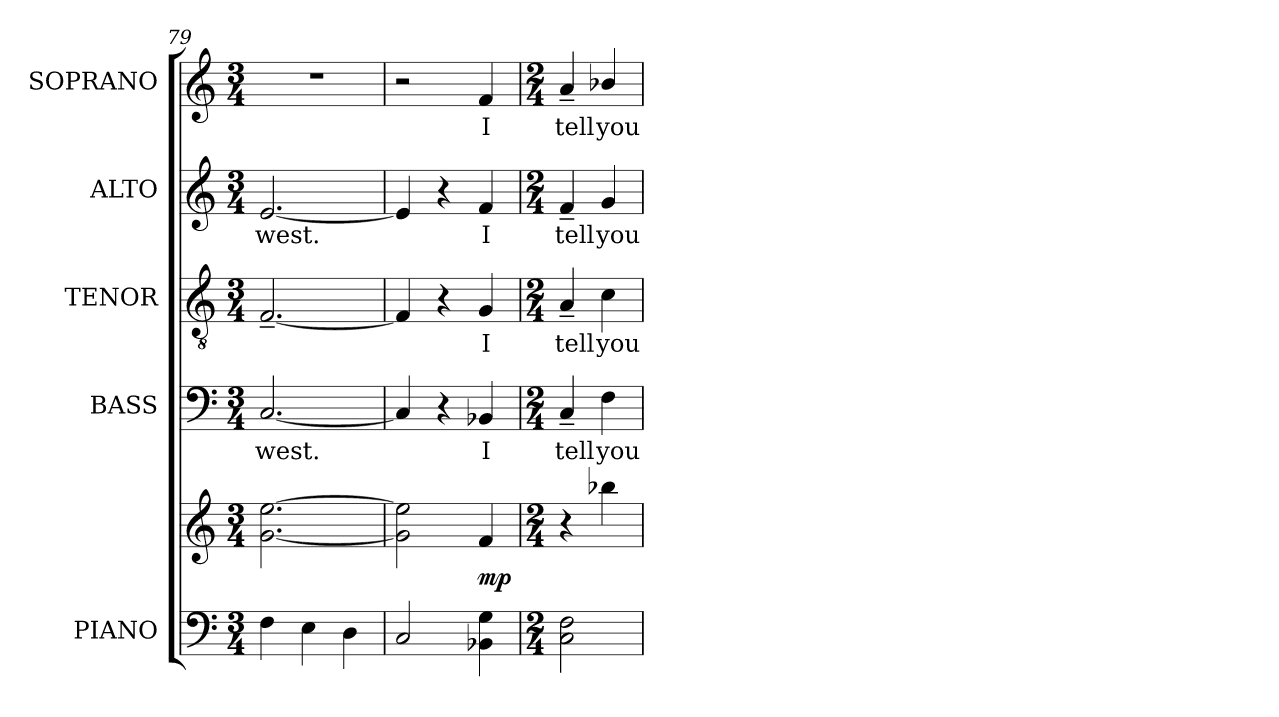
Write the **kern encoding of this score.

**kern	**kern	**dynam	**kern	**text	**kern	**text	**kern	**text	**kern	**text
*part5	*part5	*part5	*part4	*part4	*part3	*part3	*part2	*part2	*part1	*part1
*staff6	*staff5	*staff5/6	*staff4	*staff4	*staff3	*staff3	*staff2	*staff2	*staff1	*staff1
*I"PIANO	*	*	*I"BASS	*	*I"TENOR	*	*I"ALTO	*	*I"SOPRANO	*
*I'PNO.	*	*	*I'B.	*	*I'T.	*	*I'A.	*	*I'S.	*
*clefF4	*clefG2	*	*clefF4	*	*clefGv2	*	*clefG2	*	*clefG2	*
*	*	*	*	*	*ITrd7c12	*	*	*	*	*
*k[]	*k[]	*	*k[]	*	*k[]	*	*k[]	*	*k[]	*
*C:	*C:	*	*C:	*	*C:	*	*C:	*	*C:	*
*M3/4	*M3/4	*	*M3/4	*	*M3/4	*	*M3/4	*	*M3/4	*
=79	=79	=79	=79	=79	=79	=79	=79	=79	=79	=79
!	!	!	!	!LO:LY:b:color=#000000	!	!	!	!	!	!
!	!	!	!	!	!	!	!	!LO:LY:b:color=#000000	!LO:N:vis=1	!
4Fi\	[2.gi\ [2.eei	.	[2.Ci/	west.	[2.FF~i/	.	[2.ei/	west.	2.r	.
4Ei\	.	.	.	.	.	.	.	.	.	.
4Di\	.	.	.	.	.	.	.	.	.	.
!!LO:PB:g=z
=80	=80	=80	=80	=80	=80	=80	=80	=80	=80	=80
2Ci/	2gi\] 2eei]	.	4Ci/]	.	4FFi/]	.	4ei/]	.	2r	.
.	.	.	4r	.	4r	.	4r	.	.	.
!	!	!	!	!LO:LY:b:color=#000000	!	!	!	!	!	!
!	!	!	!	!	!	!LO:LY:b:color=#000000	!	!	!	!
!	!	!	!	!	!	!	!	!LO:LY:b:color=#000000	!	!
!	!	!	!	!	!	!	!	!	!	!LO:LY:b:color=#000000
4BB-Xi\ 4Gi	4fi/	mp	4BB-Xi/	I	4GGi/	I	4fi/	I	4fi/	I
=81	=81	=81	=81	=81	=81	=81	=81	=81	=81	=81
*M2/4	*M2/4	*	*M2/4	*	*M2/4	*	*M2/4	*	*M2/4	*
!	!	!	!	!LO:LY:b:color=#000000	!	!	!	!	!	!
!	!	!	!	!	!	!LO:LY:b:color=#000000	!	!	!	!
!	!	!	!	!	!	!	!	!LO:LY:b:color=#000000	!	!
!	!	!	!	!	!	!	!	!	!	!LO:LY:b:color=#000000
2Ci\ 2Fi	4r	.	4C~i/	tell	4AA~i/	tell	4f~i/	tell	4a~i/	tell
!	!	!	!	!LO:LY:b:color=#000000	!	!	!	!	!	!
!	!	!	!	!	!	!LO:LY:b:color=#000000	!	!	!	!
!	!	!	!	!	!	!	!	!LO:LY:b:color=#000000	!	!
!	!	!	!	!	!	!	!	!	!	!LO:LY:b:color=#000000
.	4bb-Xi\	.	4Fi\	you	4Ci\	you	4gi/	you	4b-Xi/	you
=	=	=	=	=	=	=	=	=	=	=
*-	*-	*-	*-	*-	*-	*-	*-	*-	*-	*-
